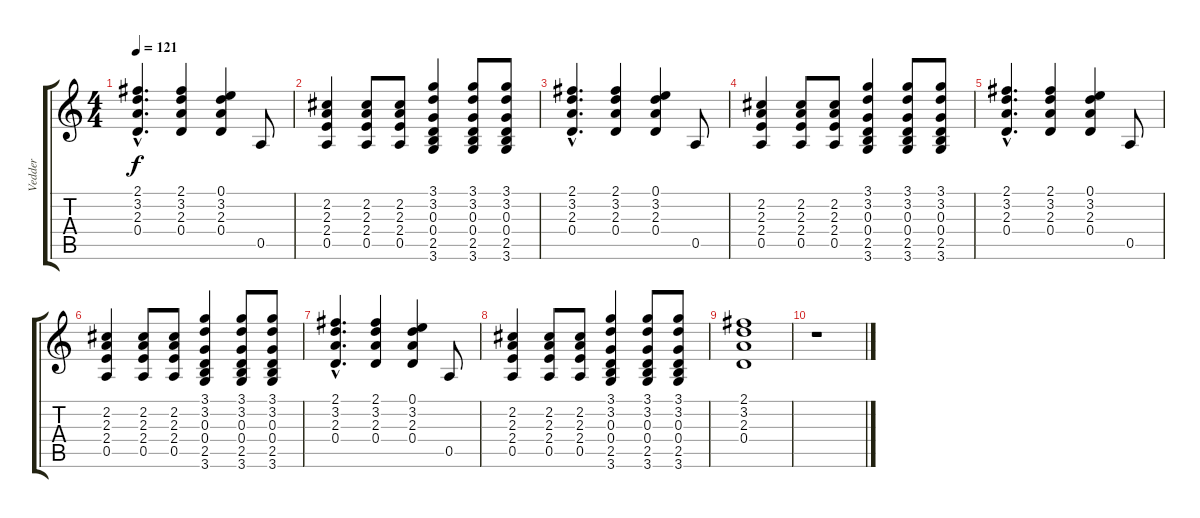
\track ("Vedder" "Vedder") {instrument acousticguitarsteel}
\staff {score tabs}
\tuning (E4 B3 G3 D3 A2 E2) {hide}
\ts (4 4)
\tempo 121
\clef g2
\ks c
(2.1{hac} 3.2{hac} 2.3{hac} 0.4{hac}).4{d dy f} (2.1 3.2 2.3 0.4).4 (0.1 3.2 2.3 0.4).4 0.5.8 |
(2.2 2.3 2.4 0.5).4 (2.2 2.3 2.4 0.5).8 (2.2 2.3 2.4 0.5).8 (3.1 3.2 0.3 0.4 2.5 3.6).4 (3.1 3.2 0.3 0.4 2.5 3.6).8 (3.1 3.2 0.3 0.4 2.5 3.6).8 |
(2.1{hac} 3.2{hac} 2.3{hac} 0.4{hac}).4{d} (2.1 3.2 2.3 0.4).4 (0.1 3.2 2.3 0.4).4 0.5.8 |
(2.2 2.3 2.4 0.5).4 (2.2 2.3 2.4 0.5).8 (2.2 2.3 2.4 0.5).8 (3.1 3.2 0.3 0.4 2.5 3.6).4 (3.1 3.2 0.3 0.4 2.5 3.6).8 (3.1 3.2 0.3 0.4 2.5 3.6).8 |
(2.1{hac} 3.2{hac} 2.3{hac} 0.4{hac}).4{d} (2.1 3.2 2.3 0.4).4 (0.1 3.2 2.3 0.4).4 0.5.8 |
(2.2 2.3 2.4 0.5).4 (2.2 2.3 2.4 0.5).8 (2.2 2.3 2.4 0.5).8 (3.1 3.2 0.3 0.4 2.5 3.6).4 (3.1 3.2 0.3 0.4 2.5 3.6).8 (3.1 3.2 0.3 0.4 2.5 3.6).8 |
(2.1{hac} 3.2{hac} 2.3{hac} 0.4{hac}).4{d} (2.1 3.2 2.3 0.4).4 (0.1 3.2 2.3 0.4).4 0.5.8 |
(2.2 2.3 2.4 0.5).4 (2.2 2.3 2.4 0.5).8 (2.2 2.3 2.4 0.5).8 (3.1 3.2 0.3 0.4 2.5 3.6).4 (3.1 3.2 0.3 0.4 2.5 3.6).8 (3.1 3.2 0.3 0.4 2.5 3.6).8 |
(2.1 3.2 2.3 0.4).1 |
r.1
